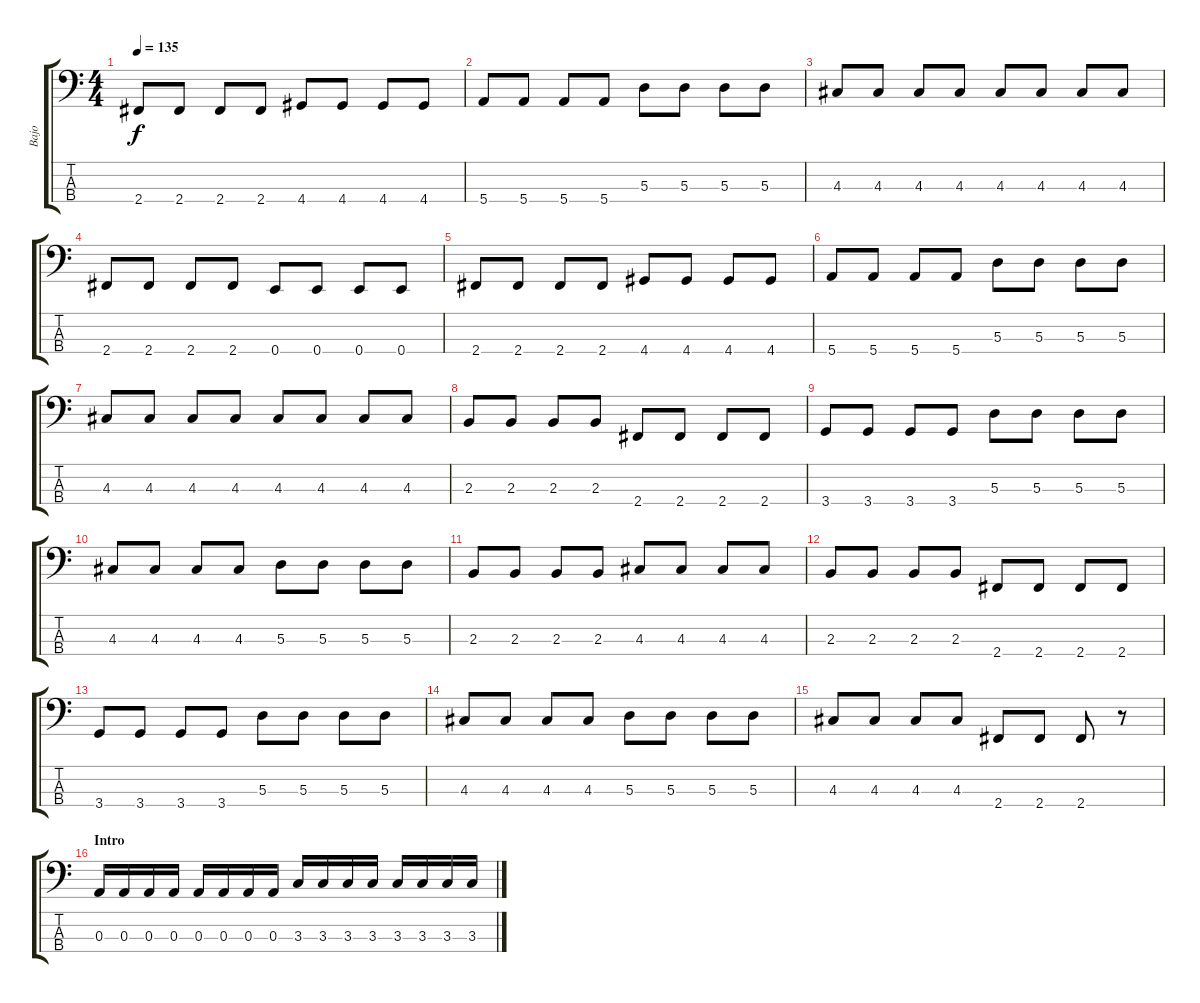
\track ("Bajo" "Bajo") {instrument electricbassfinger}
\staff {score tabs}
\tuning (G2 D2 A1 E1) {hide}
\ts (4 4)
\tempo 135
\clef f4
\ks c
2.4.8{dy f} 2.4.8 2.4.8 2.4.8 4.4.8 4.4.8 4.4.8 4.4.8 |
5.4.8 5.4.8 5.4.8 5.4.8 5.3.8 5.3.8 5.3.8 5.3.8 |
4.3.8 4.3.8 4.3.8 4.3.8 4.3.8 4.3.8 4.3.8 4.3.8 |
2.4.8 2.4.8 2.4.8 2.4.8 0.4.8 0.4.8 0.4.8 0.4.8 |
2.4.8 2.4.8 2.4.8 2.4.8 4.4.8 4.4.8 4.4.8 4.4.8 |
5.4.8 5.4.8 5.4.8 5.4.8 5.3.8 5.3.8 5.3.8 5.3.8 |
4.3.8 4.3.8 4.3.8 4.3.8 4.3.8 4.3.8 4.3.8 4.3.8 |
2.3.8 2.3.8 2.3.8 2.3.8 2.4.8 2.4.8 2.4.8 2.4.8 |
3.4.8 3.4.8 3.4.8 3.4.8 5.3.8 5.3.8 5.3.8 5.3.8 |
4.3.8 4.3.8 4.3.8 4.3.8 5.3.8 5.3.8 5.3.8 5.3.8 |
2.3.8 2.3.8 2.3.8 2.3.8 4.3.8 4.3.8 4.3.8 4.3.8 |
2.3.8 2.3.8 2.3.8 2.3.8 2.4.8 2.4.8 2.4.8 2.4.8 |
3.4.8 3.4.8 3.4.8 3.4.8 5.3.8 5.3.8 5.3.8 5.3.8 |
4.3.8 4.3.8 4.3.8 4.3.8 5.3.8 5.3.8 5.3.8 5.3.8 |
4.3.8 4.3.8 4.3.8 4.3.8 2.4.8 2.4.8 2.4.8 r.8 |
\section ("" "Intro")
0.3.16 0.3.16 0.3.16 0.3.16 0.3.16 0.3.16 0.3.16 0.3.16 3.3.16 3.3.16 3.3.16 3.3.16 3.3.16 3.3.16 3.3.16 3.3.16
